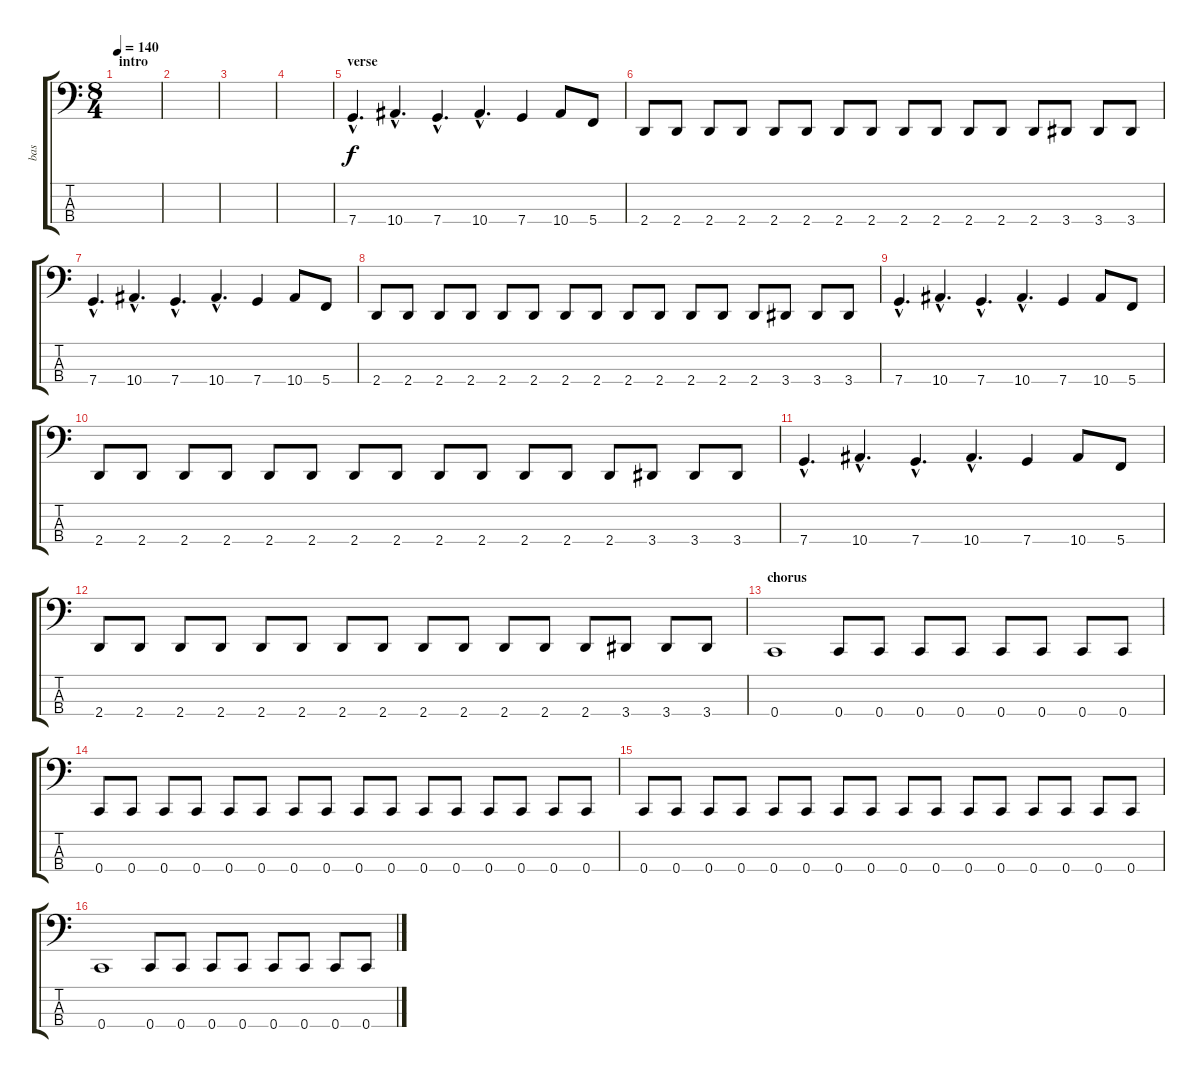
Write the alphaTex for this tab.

\track ("bas" "bas") {instrument electricbassfinger}
\staff {score tabs}
\tuning (F2 C2 G1 C1) {hide}
\ts (8 4)
\section ("" "intro")
\tempo 140
\clef f4
\ks c
|
|
|
|
\section ("" "verse")
7.4{hac}.4{d} 10.4{hac}.4{d} 7.4{hac}.4{d} 10.4{hac}.4{d} 7.4.4 10.4.8 5.4.8 |
2.4.8 2.4.8 2.4.8 2.4.8 2.4.8 2.4.8 2.4.8 2.4.8 2.4.8 2.4.8 2.4.8 2.4.8 2.4.8 3.4.8 3.4.8 3.4.8 |
7.4{hac}.4{d} 10.4{hac}.4{d} 7.4{hac}.4{d} 10.4{hac}.4{d} 7.4.4 10.4.8 5.4.8 |
2.4.8 2.4.8 2.4.8 2.4.8 2.4.8 2.4.8 2.4.8 2.4.8 2.4.8 2.4.8 2.4.8 2.4.8 2.4.8 3.4.8 3.4.8 3.4.8 |
7.4{hac}.4{d} 10.4{hac}.4{d} 7.4{hac}.4{d} 10.4{hac}.4{d} 7.4.4 10.4.8 5.4.8 |
2.4.8 2.4.8 2.4.8 2.4.8 2.4.8 2.4.8 2.4.8 2.4.8 2.4.8 2.4.8 2.4.8 2.4.8 2.4.8 3.4.8 3.4.8 3.4.8 |
7.4{hac}.4{d} 10.4{hac}.4{d} 7.4{hac}.4{d} 10.4{hac}.4{d} 7.4.4 10.4.8 5.4.8 |
2.4.8 2.4.8 2.4.8 2.4.8 2.4.8 2.4.8 2.4.8 2.4.8 2.4.8 2.4.8 2.4.8 2.4.8 2.4.8 3.4.8 3.4.8 3.4.8 |
\section ("" "chorus")
0.4.1 0.4.8 0.4.8 0.4.8 0.4.8 0.4.8 0.4.8 0.4.8 0.4.8 |
0.4.8 0.4.8 0.4.8 0.4.8 0.4.8 0.4.8 0.4.8 0.4.8 0.4.8 0.4.8 0.4.8 0.4.8 0.4.8 0.4.8 0.4.8 0.4.8 |
0.4.8 0.4.8 0.4.8 0.4.8 0.4.8 0.4.8 0.4.8 0.4.8 0.4.8 0.4.8 0.4.8 0.4.8 0.4.8 0.4.8 0.4.8 0.4.8 |
0.4.1 0.4.8 0.4.8 0.4.8 0.4.8 0.4.8 0.4.8 0.4.8 0.4.8
